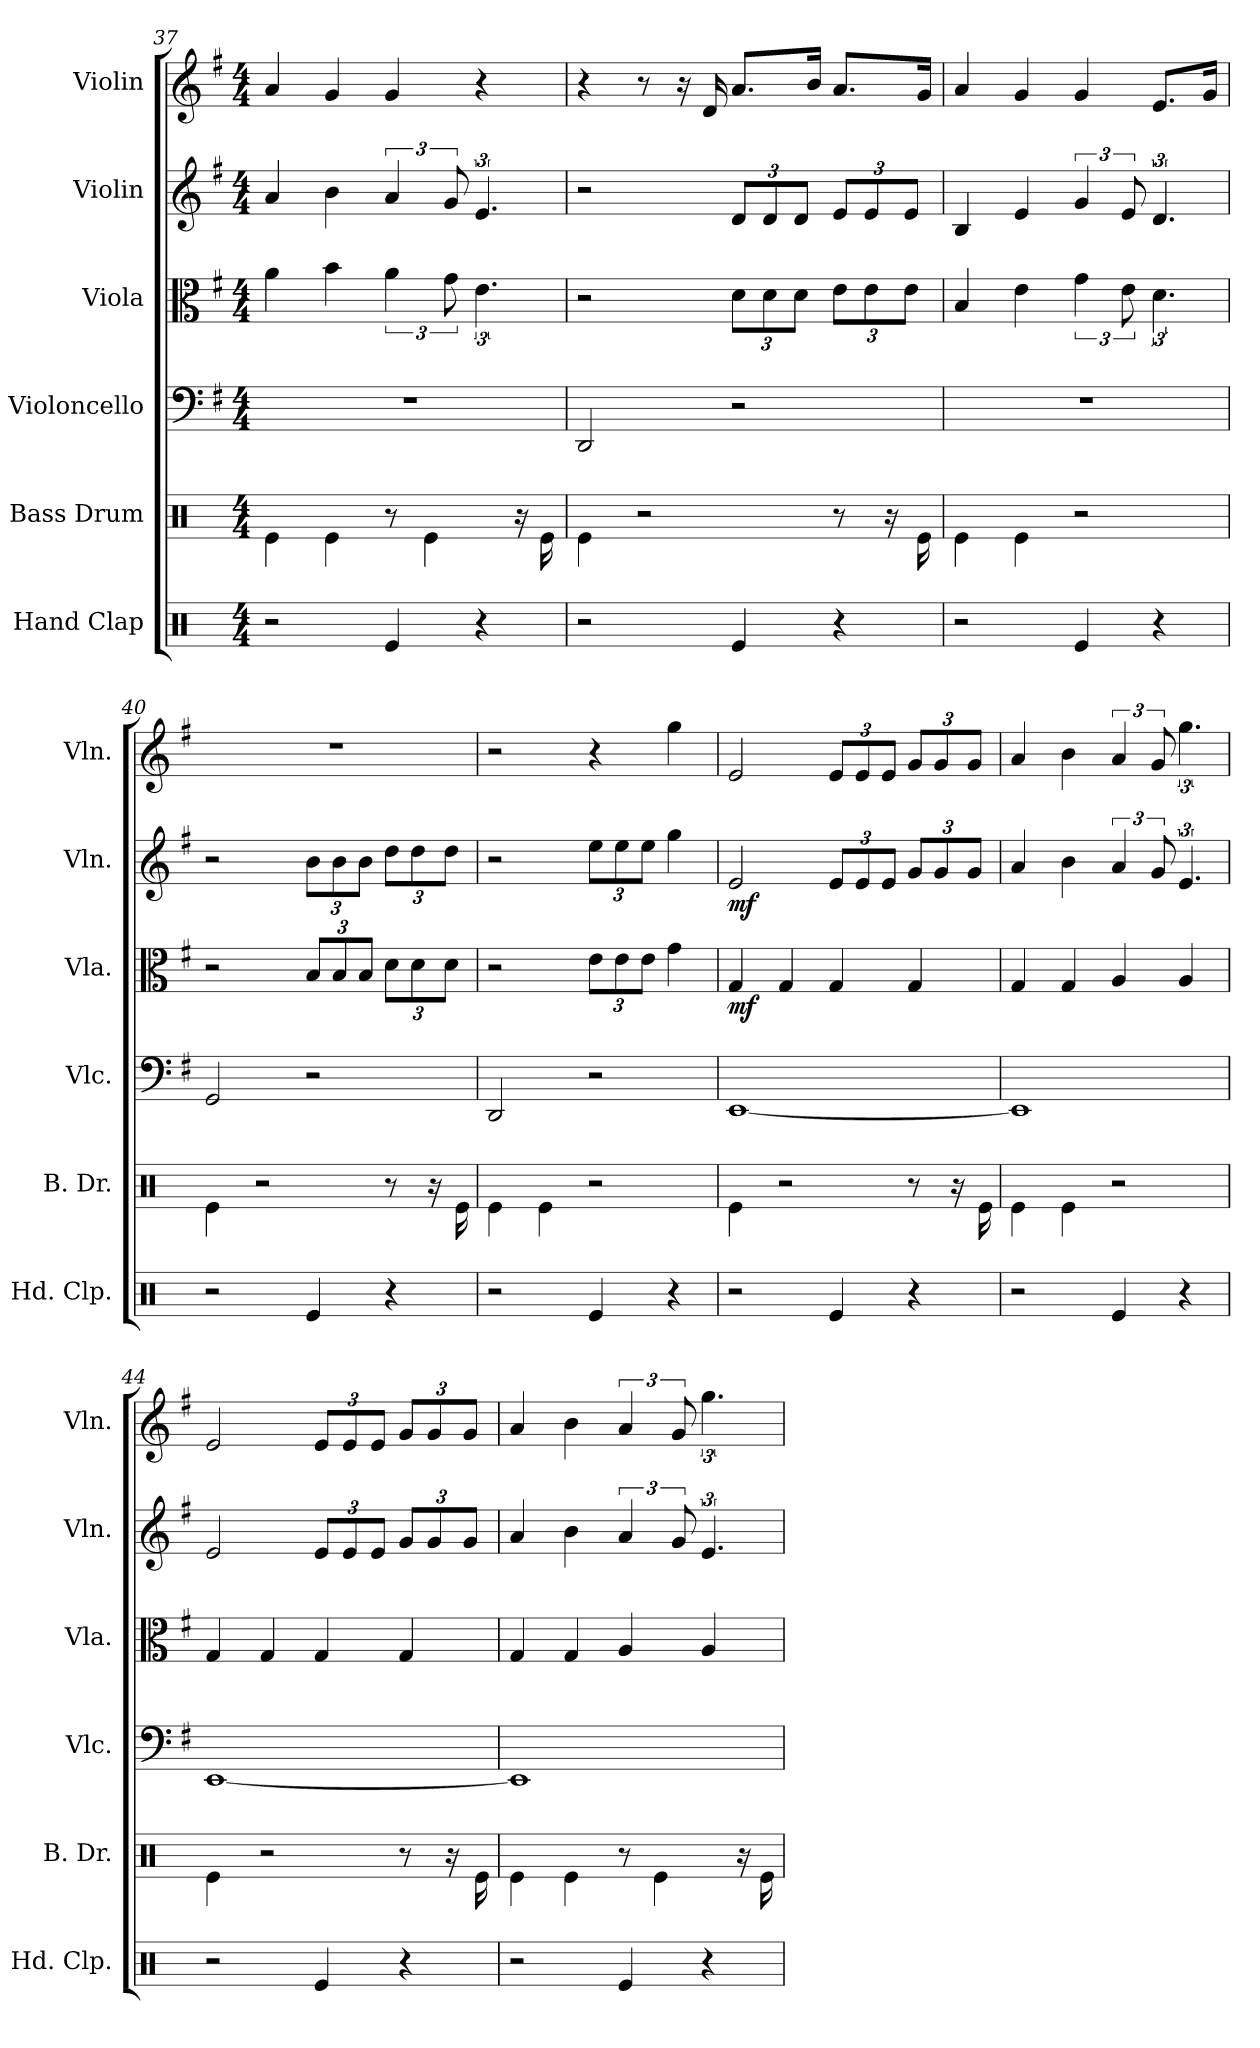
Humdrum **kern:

**kern	**kern	**kern	**kern	**dynam	**kern	**dynam	**kern
*part6	*part5	*part4	*part3	*part3	*part2	*part2	*part1
*staff6	*staff5	*staff4	*staff3	*staff3	*staff2	*staff2	*staff1
*I"Hand Clap	*I"Bass Drum	*I"Violoncello	*I"Viola	*	*I"Violin	*	*I"Violin
*I'Hd. Clp.	*I'B. Dr.	*I'Vlc.	*I'Vla.	*	*I'Vln.	*	*I'Vln.
*clefX	*clefX	*clefF4	*clefC3	*	*clefG2	*	*clefG2
*k[]	*k[]	*k[f#]	*k[f#]	*	*k[f#]	*	*k[f#]
*M4/4	*M4/4	*M4/4	*M4/4	*	*M4/4	*	*M4/4
=37	=37	=37	=37	=37	=37	=37	=37
2r	4Re\	1r	4a\	.	4a/	.	4a/
.	4Re\	.	4b\	.	4b\	.	4g/
4Re/	8r	.	6a\	.	6a/	.	4g/
.	4Re\	.	.	.	.	.	.
.	.	.	12g\	.	12g/	.	.
4r	.	.	6.e\	.	6.e/	.	4r
.	16r	.	.	.	.	.	.
.	16Re\	.	.	.	.	.	.
!!LO:LB:g=z
=38	=38	=38	=38	=38	=38	=38	=38
2r	4Re\	2DD/	2r	.	2r	.	4r
.	2r	.	.	.	.	.	8r
.	.	.	.	.	.	.	16r
.	.	.	.	.	.	.	16d/
*	*	*	*Xbrackettup	*	*Xbrackettup	*	*
4Re/	.	2r	12d\L	.	12d/L	.	8.a/L
.	.	.	12d\	.	12d/	.	.
.	.	.	12d\J	.	12d/J	.	.
.	.	.	.	.	.	.	16b/Jk
4r	8r	.	12e\L	.	12e/L	.	8.a/L
.	.	.	12e\	.	12e/	.	.
.	16r	.	.	.	.	.	.
.	.	.	12e\J	.	12e/J	.	.
.	16Re\	.	.	.	.	.	16g/Jk
=39	=39	=39	=39	=39	=39	=39	=39
2r	4Re\	1r	4B/	.	4B/	.	4a/
.	4Re\	.	4e\	.	4e/	.	4g/
*	*	*	*brackettup	*	*brackettup	*	*
4Re/	2r	.	6g\	.	6g/	.	4g/
.	.	.	12e\	.	12e/	.	.
4r	.	.	6.d\	.	6.d/	.	8.e/L
.	.	.	.	.	.	.	16g/Jk
=40	=40	=40	=40	=40	=40	=40	=40
2r	4Re\	2GG/	2r	.	2r	.	1r
.	2r	.	.	.	.	.	.
*	*	*	*Xbrackettup	*	*Xbrackettup	*	*
4Re/	.	2r	12B/L	.	12b\L	.	.
.	.	.	12B/	.	12b\	.	.
.	.	.	12B/J	.	12b\J	.	.
4r	8r	.	12d\L	.	12dd\L	.	.
.	.	.	12d\	.	12dd\	.	.
.	16r	.	.	.	.	.	.
.	.	.	12d\J	.	12dd\J	.	.
.	16Re\	.	.	.	.	.	.
=41	=41	=41	=41	=41	=41	=41	=41
2r	4Re\	2DD/	2r	.	2r	.	2r
.	4Re\	.	.	.	.	.	.
4Re/	2r	2r	12e\L	.	12ee\L	.	4r
.	.	.	12e\	.	12ee\	.	.
.	.	.	12e\J	.	12ee\J	.	.
4r	.	.	4g\	.	4gg\	.	4gg\
!!LO:PB:g=z
=42	=42	=42	=42	=42	=42	=42	=42
!	!	!	!	!LO:DY:b	!	!LO:DY:b	!
2r	4Re\	[1EE	4G/	mf	2e/	mf	2e/
.	2r	.	4G/	.	.	.	.
*	*	*	*	*	*	*	*Xbrackettup
4Re/	.	.	4G/	.	12e/L	.	12e/L
.	.	.	.	.	12e/	.	12e/
.	.	.	.	.	12e/J	.	12e/J
4r	8r	.	4G/	.	12g/L	.	12g/L
.	.	.	.	.	12g/	.	12g/
.	16r	.	.	.	.	.	.
.	.	.	.	.	12g/J	.	12g/J
.	16Re\	.	.	.	.	.	.
=43	=43	=43	=43	=43	=43	=43	=43
2r	4Re\	1EE]	4G/	.	4a/	.	4a/
.	4Re\	.	4G/	.	4b\	.	4b\
*	*	*	*	*	*brackettup	*	*brackettup
4Re/	2r	.	4A/	.	6a/	.	6a/
.	.	.	.	.	12g/	.	12g/
4r	.	.	4A/	.	6.e/	.	6.gg\
=44	=44	=44	=44	=44	=44	=44	=44
2r	4Re\	[1EE	4G/	.	2e/	.	2e/
.	2r	.	4G/	.	.	.	.
*	*	*	*	*	*Xbrackettup	*	*Xbrackettup
4Re/	.	.	4G/	.	12e/L	.	12e/L
.	.	.	.	.	12e/	.	12e/
.	.	.	.	.	12e/J	.	12e/J
4r	8r	.	4G/	.	12g/L	.	12g/L
.	.	.	.	.	12g/	.	12g/
.	16r	.	.	.	.	.	.
.	.	.	.	.	12g/J	.	12g/J
.	16Re\	.	.	.	.	.	.
=45	=45	=45	=45	=45	=45	=45	=45
2r	4Re\	1EE]	4G/	.	4a/	.	4a/
.	4Re\	.	4G/	.	4b\	.	4b\
*	*	*	*	*	*brackettup	*	*brackettup
4Re/	8r	.	4A/	.	6a/	.	6a/
.	4Re\	.	.	.	.	.	.
.	.	.	.	.	12g/	.	12g/
4r	.	.	4A/	.	6.e/	.	6.gg\
.	16r	.	.	.	.	.	.
.	16Re\	.	.	.	.	.	.
=	=	=	=	=	=	=	=
*-	*-	*-	*-	*-	*-	*-	*-
